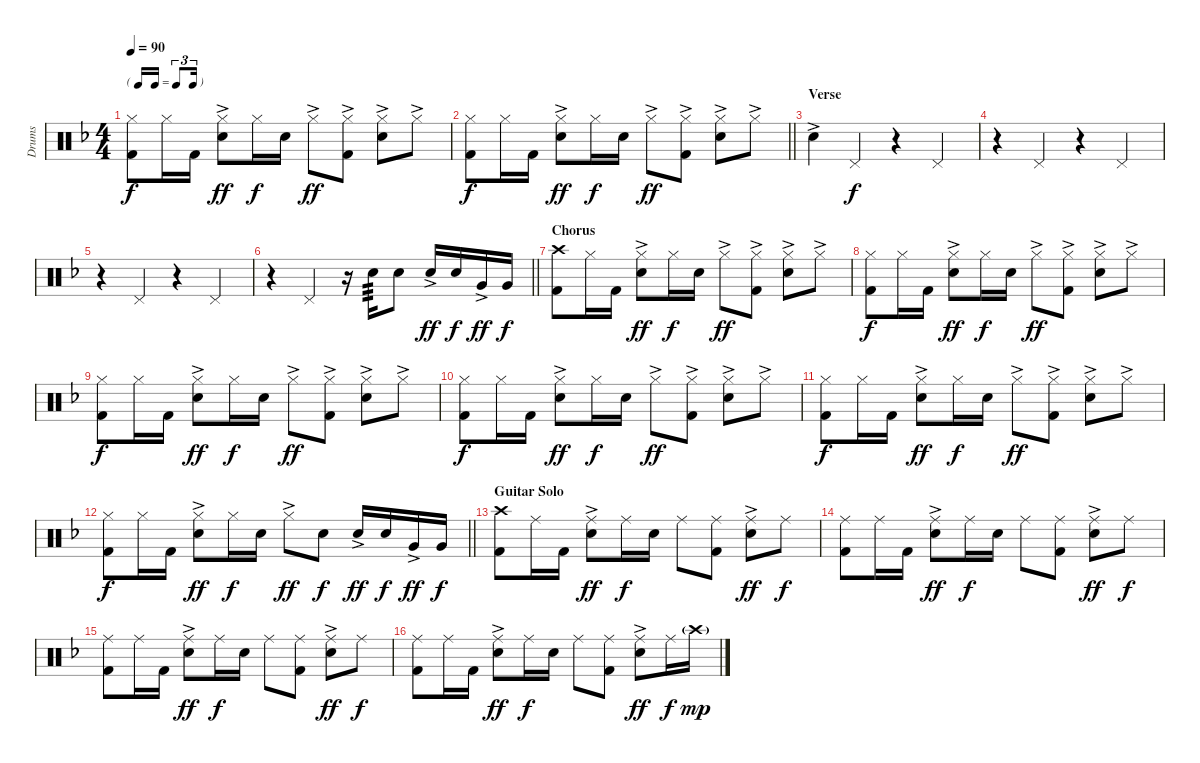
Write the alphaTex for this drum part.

\track ("Drums" "Drums") {instrument percussion}
\staff {score}
\articulation defaults
\ts (4 4)
\tf triplet16th
\tempo 90
\clef neutral
\ks f
("Hi-Hat (closed)" "Kick (hit) 2").8{dy f} "Hi-Hat (closed)".16 "Kick (hit) 2".16 ("Hi-Hat (closed)" "Electric Snare (hit)"{ac}).8{dy ff} "Hi-Hat (closed)".16{dy f} "Electric Snare (hit)".16 "Hi-Hat (closed)"{ac}.8{dy ff} ("Hi-Hat (closed)"{ac} "Kick (hit) 2").8 ("Hi-Hat (closed)"{ac} "Electric Snare (hit)"{ac}).8 "Hi-Hat (closed)"{ac}.8 |
\barLineRight lightlight
("Hi-Hat (closed)" "Kick (hit) 2").8{dy f} "Hi-Hat (closed)".16 "Kick (hit) 2".16 ("Hi-Hat (closed)" "Electric Snare (hit)"{ac}).8{dy ff} "Hi-Hat (closed)".16{dy f} "Electric Snare (hit)".16 "Hi-Hat (closed)"{ac}.8{dy ff} ("Hi-Hat (closed)"{ac} "Kick (hit) 2").8 ("Hi-Hat (closed)"{ac} "Electric Snare (hit)"{ac}).8 "Hi-Hat (closed)"{ac}.8 |
\section ("" "Verse")
"Electric Snare (hit)"{ac}.4 "Pedal Hi-Hat (hit)".4{dy f} r.4 "Pedal Hi-Hat (hit)".4 |
r.4 "Pedal Hi-Hat (hit)".4 r.4 "Pedal Hi-Hat (hit)".4 |
r.4 "Pedal Hi-Hat (hit)".4 r.4 "Pedal Hi-Hat (hit)".4 |
\barLineRight lightlight
r.4 "Pedal Hi-Hat (hit)".4 r.16 "Electric Snare (hit)".16{tp 3} "Electric Snare (hit)".8 "Electric Snare (hit)"{ac}.16{dy ff} "Electric Snare (hit)".16{dy f} "Very Low Tom (hit)"{ac}.16{dy ff} "Very Low Tom (hit)".16{dy f} |
\section ("" "Chorus")
("Crash high (hit)" "Kick (hit) 2").8 "Hi-Hat (closed)".16 "Kick (hit) 2".16 ("Hi-Hat (closed)" "Electric Snare (hit)"{ac}).8{dy ff} "Hi-Hat (closed)".16{dy f} "Electric Snare (hit)".16 "Hi-Hat (closed)"{ac}.8{dy ff} ("Hi-Hat (closed)"{ac} "Kick (hit) 2").8 ("Hi-Hat (closed)"{ac} "Electric Snare (hit)"{ac}).8 "Hi-Hat (closed)"{ac}.8 |
("Hi-Hat (closed)" "Kick (hit) 2").8{dy f} "Hi-Hat (closed)".16 "Kick (hit) 2".16 ("Hi-Hat (closed)" "Electric Snare (hit)"{ac}).8{dy ff} "Hi-Hat (closed)".16{dy f} "Electric Snare (hit)".16 "Hi-Hat (closed)"{ac}.8{dy ff} ("Hi-Hat (closed)"{ac} "Kick (hit) 2").8 ("Hi-Hat (closed)"{ac} "Electric Snare (hit)"{ac}).8 "Hi-Hat (closed)"{ac}.8 |
("Hi-Hat (closed)" "Kick (hit) 2").8{dy f} "Hi-Hat (closed)".16 "Kick (hit) 2".16 ("Hi-Hat (closed)" "Electric Snare (hit)"{ac}).8{dy ff} "Hi-Hat (closed)".16{dy f} "Electric Snare (hit)".16 "Hi-Hat (closed)"{ac}.8{dy ff} ("Hi-Hat (closed)"{ac} "Kick (hit) 2").8 ("Hi-Hat (closed)"{ac} "Electric Snare (hit)"{ac}).8 "Hi-Hat (closed)"{ac}.8 |
("Hi-Hat (closed)" "Kick (hit) 2").8{dy f} "Hi-Hat (closed)".16 "Kick (hit) 2".16 ("Hi-Hat (closed)" "Electric Snare (hit)"{ac}).8{dy ff} "Hi-Hat (closed)".16{dy f} "Electric Snare (hit)".16 "Hi-Hat (closed)"{ac}.8{dy ff} ("Hi-Hat (closed)"{ac} "Kick (hit) 2").8 ("Hi-Hat (closed)"{ac} "Electric Snare (hit)"{ac}).8 "Hi-Hat (closed)"{ac}.8 |
("Hi-Hat (closed)" "Kick (hit) 2").8{dy f} "Hi-Hat (closed)".16 "Kick (hit) 2".16 ("Hi-Hat (closed)" "Electric Snare (hit)"{ac}).8{dy ff} "Hi-Hat (closed)".16{dy f} "Electric Snare (hit)".16 "Hi-Hat (closed)"{ac}.8{dy ff} ("Hi-Hat (closed)"{ac} "Kick (hit) 2").8 ("Hi-Hat (closed)"{ac} "Electric Snare (hit)"{ac}).8 "Hi-Hat (closed)"{ac}.8 |
\barLineRight lightlight
("Hi-Hat (closed)" "Kick (hit) 2").8{dy f} "Hi-Hat (closed)".16 "Kick (hit) 2".16 ("Hi-Hat (closed)" "Electric Snare (hit)"{ac}).8{dy ff} "Hi-Hat (closed)".16{dy f} "Electric Snare (hit)".16 "Hi-Hat (closed)"{ac}.8{dy ff} "Electric Snare (hit)".8{dy f} "Electric Snare (hit)"{ac}.16{dy ff} "Electric Snare (hit)".16{dy f} "Very Low Tom (hit)"{ac}.16{dy ff} "Very Low Tom (hit)".16{dy f} |
\section ("" "Guitar Solo")
("Crash high (hit)" "Kick (hit) 2").8 "Ride (middle)".16 "Kick (hit) 2".16 ("Ride (middle)" "Electric Snare (hit)"{ac}).8{dy ff} "Ride (middle)".16{dy f} "Electric Snare (hit)".16 "Ride (middle)".8 ("Ride (middle)" "Kick (hit) 2").8 ("Ride (middle)" "Electric Snare (hit)"{ac}).8{dy ff} "Ride (middle)".8{dy f} |
("Ride (middle)" "Kick (hit) 2").8 "Ride (middle)".16 "Kick (hit) 2".16 ("Ride (middle)" "Electric Snare (hit)"{ac}).8{dy ff} "Ride (middle)".16{dy f} "Electric Snare (hit)".16 "Ride (middle)".8 ("Ride (middle)" "Kick (hit) 2").8 ("Ride (middle)" "Electric Snare (hit)"{ac}).8{dy ff} "Ride (middle)".8{dy f} |
("Ride (middle)" "Kick (hit) 2").8 "Ride (middle)".16 "Kick (hit) 2".16 ("Ride (middle)" "Electric Snare (hit)"{ac}).8{dy ff} "Ride (middle)".16{dy f} "Electric Snare (hit)".16 "Ride (middle)".8 ("Ride (middle)" "Kick (hit) 2").8 ("Ride (middle)" "Electric Snare (hit)"{ac}).8{dy ff} "Ride (middle)".8{dy f} |
("Ride (middle)" "Kick (hit) 2").8 "Ride (middle)".16 "Kick (hit) 2".16 ("Ride (middle)" "Electric Snare (hit)"{ac}).8{dy ff} "Ride (middle)".16{dy f} "Electric Snare (hit)".16 "Ride (middle)".8 ("Ride (middle)" "Kick (hit) 2").8 ("Ride (middle)" "Electric Snare (hit)"{ac}).8{dy ff} "Ride (middle)".16{dy f} "Crash high (hit)"{g}.16{dy mp}
